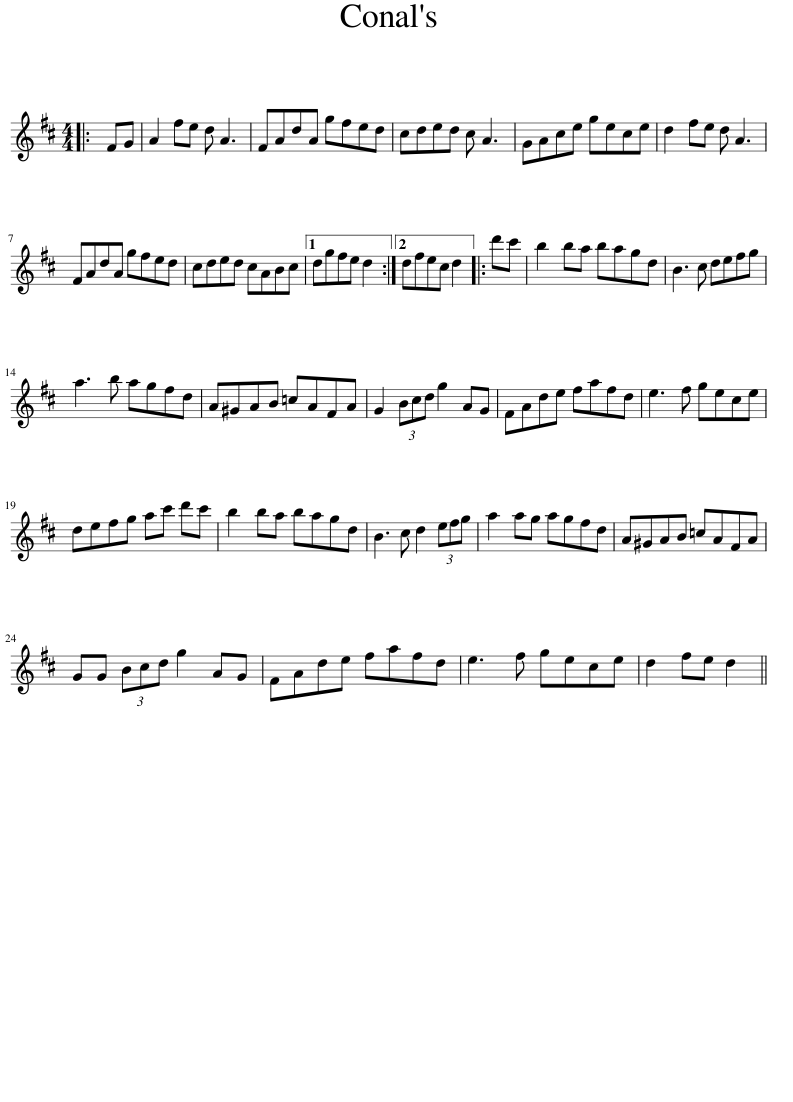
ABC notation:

X:1
L:1/8
M:4/4
I:linebreak $
K:D
V:1 treble
V:1
|: FG | A2 fe d A3 | FAdA gfed | cded c A3 | GAce gece | %5
 d2 fe d A3 |$ FAdA gfed | cded cABc |1 dgfe d2 :|2 dfec d2 |: %10
 d'c' | b2 ba bagd | B3 c defg |$ a3 b agfd | A^GAB =cAFA | %15
 G2 (3Bcd g2 AG | FAde fafd | e3 f gece |$ defg ac' d'c' | b2 ba bagd | %20
 B3 c d2 (3efg | a2 ag agfd | A^GAB =cAFA |$ GG (3Bcd g2 AG | FAde fafd | %25
 e3 f gece | d2 fe d2 || %27
